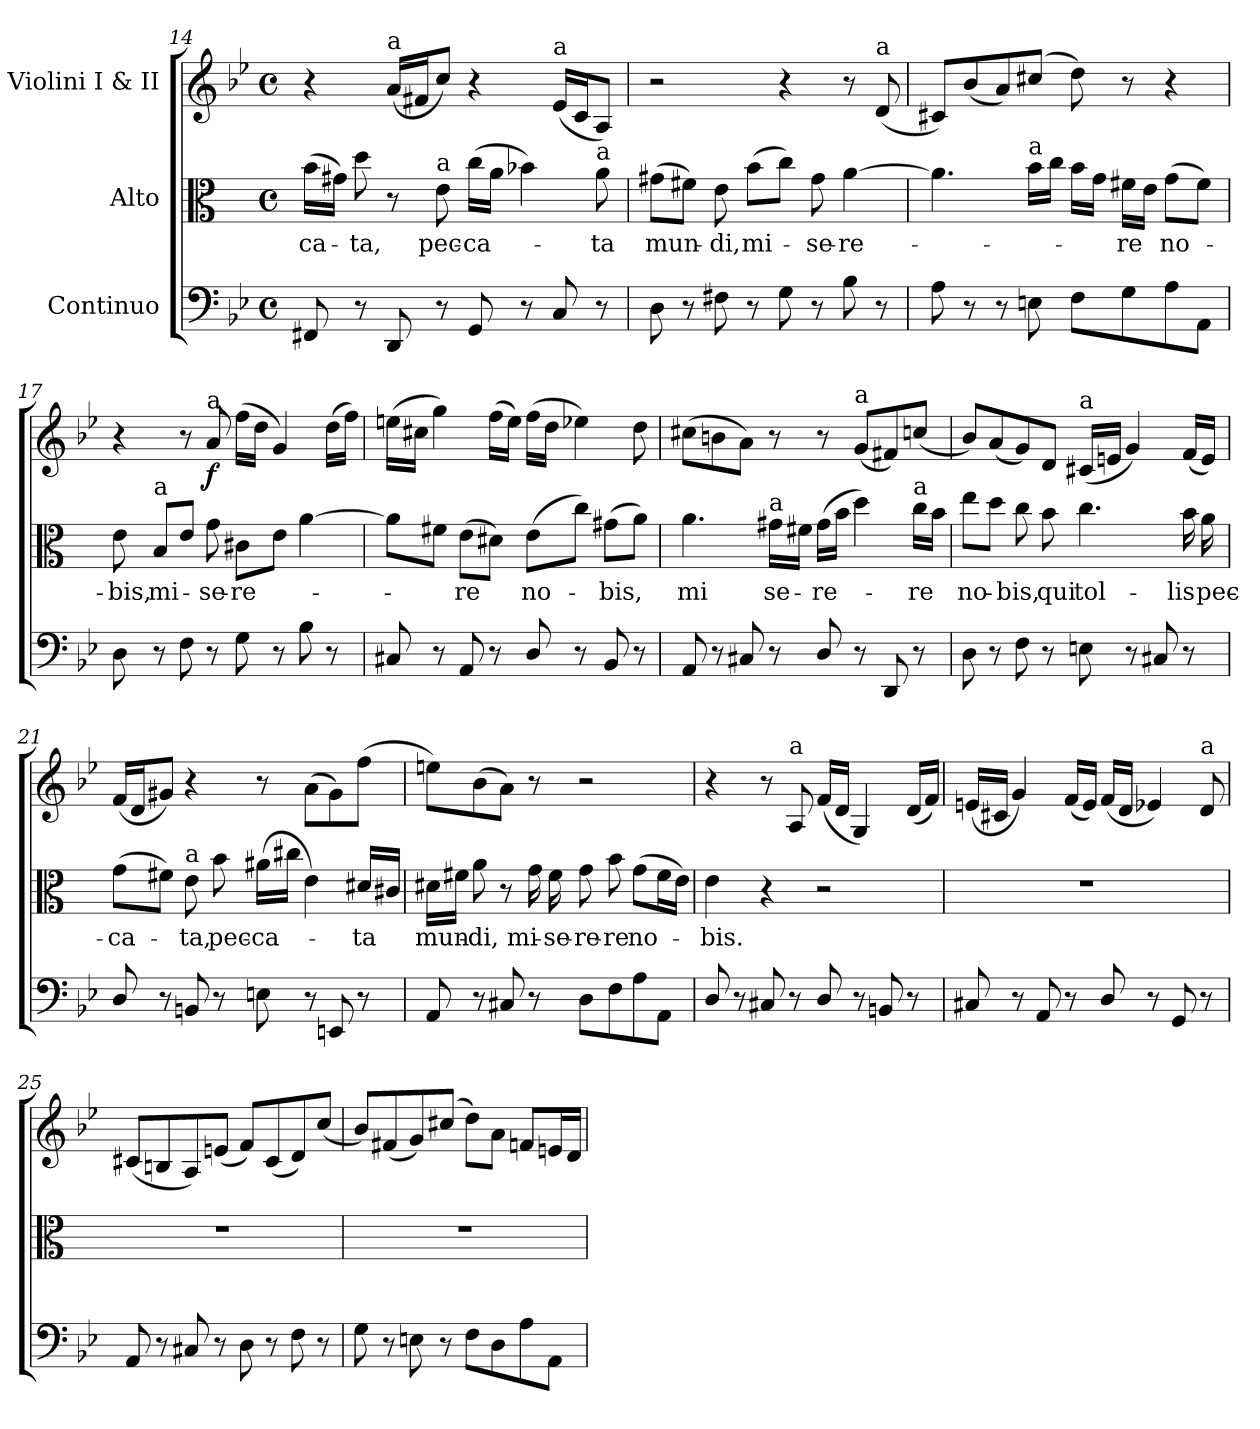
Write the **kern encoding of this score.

**kern	**kern	**text	**kern	**dynam
*part3	*part2	*part2	*part1	*part1
*staff3	*staff2	*staff2	*staff1	*staff1
*I"Continuo	*I"Alto	*	*I"Violini I &amp; II	*
*clefF4	*clefC3	*	*clefG2	*
*	*ITrd1c2	*	*	*
*k[b-e-]	*k[b-e-]	*	*k[b-e-]	*
*M4/4	*M4/4	*	*M4/4	*
*met(c)	*met(c)	*	*met(c)	*
=14	=14	=14	=14	=14
8FF#X/	(16a\LL	-ca-	4r	.
.	16f#X\JJ)	.	.	.
8r	8cc\	-ta,	.	.
!	!	!	!LO:TX:a:t=a	!
8DD/	8r	.	(16a/LL	.
.	.	.	16f#X/J	.
!	!LO:TX:a:t=a	!	!	!
8r	8d\	pec-	8cc/J)	.
8GG/	(16b-\LL	-ca-	4r	.
.	16g\JJ	.	.	.
8r	4a-X\)	.	.	.
!	!	!	!LO:TX:a:t=a	!
8C/	.	.	(16e-/LL	.
.	.	.	16c/J	.
!	!LO:TX:a:t=a	!	!	!
8r	8g\	-ta	8A/J)	.
=15	=15	=15	=15	=15
8D\	(8f#X\L	mun-	2r	.
8r	8en\J)	.	.	.
8F#X\	8d\	-di,	.	.
8r	(8a\L	mi-	.	.
8G\	8b-\J)	.	4r	.
8r	8f#\	-se-	.	.
8B-\	[4g\	-re-	8r	.
!	!	!	!LO:TX:a:t=a	!
8r	.	.	(8d/	.
=16	=16	=16	=16	=16
8A\	4.g\]	.	8c#X/L)	.
8r	.	.	(8b-/	.
8r	.	.	8a/)	.
!	!LO:TX:a:t=a	!	!	!
8En\	16a\LL	.	(8cc#X/J	.
.	16b-\JJ	.	.	.
8F\L	16a\LL	.	8dd\)	.
.	16f\JJ	.	.	.
8G\	16en\LL	-re	8r	.
.	16d\JJ	.	.	.
8A\	(8f\L	no-	4r	.
8AA\J	8e\J)	.	.	.
=17	=17	=17	=17	=17
8D\	8d\	-bis,	4r	.
!	!LO:TX:a:t=a	!	!	!
8r	8A/L	mi-	.	.
8F\	8d/J	.	8r	.
!	!	!	!LO:TX:a:t=a	!
!	!	!	!	!LO:DY:b
8r	8f\	-se-	8a/	f
8G\	8Bn\L	-re-	(16ff\LL	.
.	.	.	16dd\JJ	.
8r	8d\J	.	4g/)	.
8B-\	[4g\	.	.	.
8r	.	.	(16dd\LL	.
.	.	.	16ff\JJ)	.
=18	=18	=18	=18	=18
8C#X/	8g\L]	.	(16een\LL	.
.	.	.	16cc#X\JJ	.
8r	8en\J	.	4gg\)	.
8AA/	(8d\L	-re	.	.
8r	8c#X\J)	.	(16ff\LL	.
.	.	.	16ee\JJ)	.
8D/	(8d\L	no-	(16ff\LL	.
.	.	.	16dd\JJ	.
8r	8b-\J)	.	4ee-X\)	.
8BB-/	(8f#X\L	-bis,	.	.
8r	8g\J)	.	8dd\	.
=19	=19	=19	=19	=19
8AA/	4.g\	mi	(8cc#X\L	.
8r	.	.	8bn\	.
8C#X/	.	.	8a\J)	.
!	!LO:TX:a:t=a	!	!	!
8r	16f#X\LL	-se-	8r	.
.	16en\JJ	.	.	.
8D/	(16f#\LL	-re-	8r	.
.	16a\JJ	.	.	.
!	!	!	!LO:TX:a:t=a	!
8r	4cc\)	.	(8g/L	.
8DD/	.	.	8f#X/)	.
!	!LO:TX:a:t=a	!	!	!
8r	16b-\LL	-re	(8ccn/J	.
.	16a\JJ	.	.	.
=20	=20	=20	=20	=20
8D\	8dd\L	no-	8b-/L)	.
8r	8cc\J	.	(8a/	.
8F\	8b-\	-bis,	8g/)	.
8r	8a\	qui	8d/J	.
!	!	!	!LO:TX:a:t=a	!
8En\	4.b-\	tol-	(16c#X/LL	.
.	.	.	16en/JJ	.
8r	.	.	4g/)	.
8C#X/	.	.	.	.
8r	16a\	-lis	(16f/LL	.
.	16g\	pec-	16e/JJ)	.
=21	=21	=21	=21	=21
8D/	(8f\L	-ca-	(16f/LL	.
.	.	.	16d/J	.
8r	8en\J)	.	8g#X/J)	.
!	!LO:TX:a:t=a	!	!	!
8BBn/	8d\	-ta,	4r	.
8r	8a\	pec-	.	.
8En\	(16g#X\LL	-ca-	8r	.
.	16bn\JJ	.	.	.
8r	4d\)	.	(8a\L	.
8EEn/	.	.	8g#\)	.
8r	16c#X/LL	-ta	(8ff\J	.
.	16Bn/JJ	.	.	.
=22	=22	=22	=22	=22
8AA/	16c#X\LL	mun-	8een\L)	.
.	16en\JJ	.	.	.
8r	8g\	-di,	(8b-\	.
8C#X/	8r	.	8a\J)	.
8r	16f\	mi-	8r	.
.	16e\	-se-	.	.
8D\L	8f\	-re-	2r	.
8F\	8a\	-re	.	.
8A\	(8f\L	no-	.	.
8AA\J	16e\L	.	.	.
.	16d\JJ)	.	.	.
=23	=23	=23	=23	=23
8D/	4d\	-bis.	4r	.
8r	.	.	.	.
8C#X/	4r	.	8r	.
!	!	!	!LO:TX:a:t=a	!
8r	.	.	8A/	.
8D/	2r	.	(16f/LL	.
.	.	.	16d/JJ	.
8r	.	.	4G/)	.
8BBn/	.	.	.	.
8r	.	.	(16d/LL	.
.	.	.	16f/JJ)	.
=24	=24	=24	=24	=24
8C#X/	1r	.	(16en/LL	.
.	.	.	16c#X/JJ	.
8r	.	.	4g/)	.
8AA/	.	.	.	.
8r	.	.	(16f/LL	.
.	.	.	16e/JJ)	.
8D/	.	.	(16f/LL	.
.	.	.	16d/JJ	.
8r	.	.	4e-X/)	.
8GG/	.	.	.	.
!	!	!	!LO:TX:a:t=a	!
8r	.	.	8d/	.
=25	=25	=25	=25	=25
8AA/	1r	.	(8c#X/L	.
8r	.	.	8Bn/	.
8C#X/	.	.	8A/)	.
8r	.	.	(8en/J	.
8D\	.	.	8f/L)	.
8r	.	.	(8c#/	.
8F\	.	.	8d/)	.
8r	.	.	(8cc/J	.
=26	=26	=26	=26	=26
8G\	1r	.	8b-/L)	.
8r	.	.	(8f#X/	.
8En\	.	.	8g/)	.
8r	.	.	(8cc#X/J	.
8F\L	.	.	8dd\L)	.
8D\	.	.	8a\J	.
8A\	.	.	8fn/L	.
8AA\J	.	.	16en/L	.
.	.	.	16d/JJ	.
=	=	=	=	=
*-	*-	*-	*-	*-
